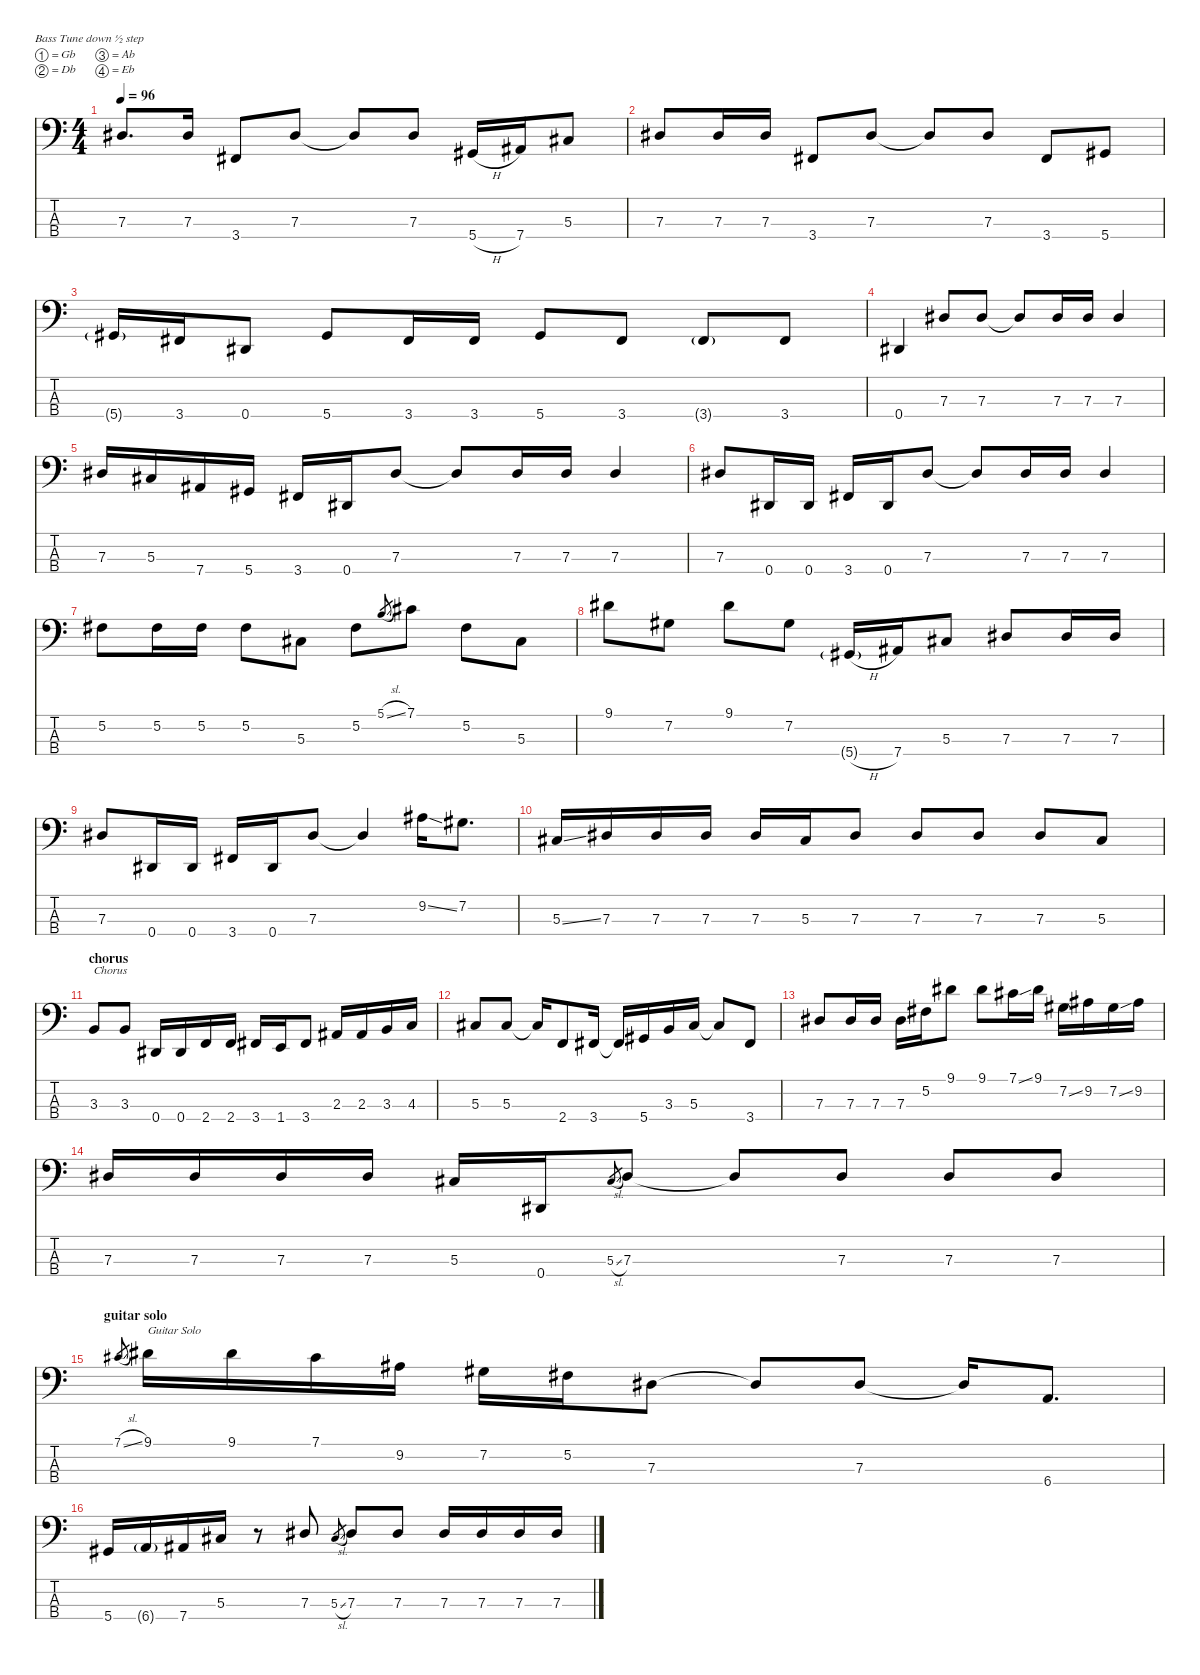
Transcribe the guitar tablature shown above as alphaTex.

\defaultSystemsLayout 4
\hideDynamics
\bracketExtendMode nobrackets
\singleTrackTrackNamePolicy hidden
\multiTrackTrackNamePolicy hidden
\otherSystemsTrackNameOrientation horizontal
\track ("Bass" "el.bs.") {instrument electricbassfinger}
\staff {score tabs}
\tuning (Gb2 Db2 Ab1 Eb1)
\ts (4 4)
\tempo 96
\clef f4
\ks c
7.3{acc #}.8{d dy f beam Up} 7.3{acc #}.16{beam Up} 3.4{acc #}.8{beam Up} 7.3{acc #}.8{beam Up} 7.3{t acc #}.8{beam Up} 7.3{acc #}.8{beam Up} 5.4{h acc #}.16{beam Up} 7.4{acc #}.16{beam Up} 5.3{acc #}.8{beam Up} |
7.3{acc #}.8{beam Up} 7.3{acc #}.16{beam Up} 7.3{acc #}.16{beam Up} 3.4{acc #}.8{beam Up} 7.3{acc #}.8{beam Up} 7.3{t acc #}.8{beam Up} 7.3{acc #}.8{beam Up} 3.4{acc #}.8{beam Up} 5.4{acc #}.8{beam Up} |
5.4{g acc #}.16{beam Up} 3.4{acc #}.16{beam Up} 0.4{acc #}.8{beam Up} 5.4{acc #}.8{beam Up} 3.4{acc #}.16{beam Up} 3.4{acc #}.16{beam Up} 5.4{acc #}.8{beam Up} 3.4{acc #}.8{beam Up} 3.4{g acc #}.8{beam Up} 3.4{acc #}.8{beam Up} |
0.4{acc #}.4{beam Up} 7.3{acc #}.8{beam Up} 7.3{acc #}.8{beam Up} 7.3{t acc #}.8{beam Up} 7.3{acc #}.16{beam Up} 7.3{acc #}.16{beam Up} 7.3{acc #}.4{beam Up} |
7.3{acc #}.16{beam Up} 5.3{acc #}.16{beam Up} 7.4{acc #}.16{beam Up} 5.4{acc #}.16{beam Up} 3.4{acc #}.16{beam Up} 0.4{acc #}.16{beam Up} 7.3{acc #}.8{beam Up} 7.3{t acc #}.8{beam Up} 7.3{acc #}.16{beam Up} 7.3{acc #}.16{beam Up} 7.3{acc #}.4{beam Up} |
7.3{acc #}.8{beam Up} 0.4{acc #}.16{beam Up} 0.4{acc #}.16{beam Up} 3.4{acc #}.16{beam Up} 0.4{acc #}.16{beam Up} 7.3{acc #}.8{beam Up} 7.3{t acc #}.8{beam Up} 7.3{acc #}.16{beam Up} 7.3{acc #}.16{beam Up} 7.3{acc #}.4{beam Up} |
5.2{acc #}.8{beam Down} 5.2{acc #}.16{beam Down} 5.2{acc #}.16{beam Down} 5.2{acc #}.8{beam Down} 5.3{acc #}.8{beam Down} 5.2{acc #}.8{beam Down} 5.1{sl}.8{gr dy mp beam Up} 7.1{acc #}.8{dy f beam Down} 5.2{acc #}.8{beam Down} 5.3{acc #}.8{beam Down} |
9.1{acc #}.8{beam Down} 7.2{acc #}.8{beam Down} 9.1{acc #}.8{beam Down} 7.2{acc #}.8{beam Down} 5.4{h g acc #}.16{beam Up} 7.4{acc #}.16{beam Up} 5.3{acc #}.8{beam Up} 7.3{acc #}.8{beam Up} 7.3{acc #}.16{beam Up} 7.3{acc #}.16{beam Up} |
7.3{acc #}.8{beam Up} 0.4{acc #}.16{beam Up} 0.4{acc #}.16{beam Up} 3.4{acc #}.16{beam Up} 0.4{acc #}.16{beam Up} 7.3{acc #}.8{beam Up} 7.3{t acc #}.4{beam Up} 9.2{ss acc #}.16{beam Down} 7.2{acc #}.8{d beam Down} |
5.3{ss acc #}.16{beam Up} 7.3{acc #}.16{beam Up} 7.3{acc #}.16{beam Up} 7.3{acc #}.16{beam Up} 7.3{acc #}.16{beam Up} 5.3{acc #}.16{beam Up} 7.3{acc #}.8{beam Up} 7.3{acc #}.8{beam Up} 7.3{acc #}.8{beam Up} 7.3{acc #}.8{beam Up} 5.3{acc #}.8{beam Up} |
\section ("" "chorus")
3.3.8{txt "Chorus" beam Up} 3.3.8{beam Up} 0.4{acc #}.16{beam Up} 0.4{acc #}.16{beam Up} 2.4.16{beam Up} 2.4.16{beam Up} 3.4{acc #}.16{beam Up} 1.4.16{beam Up} 3.4{acc #}.8{beam Up} 2.3{acc #}.16{beam Up} 2.3{acc #}.16{beam Up} 3.3.16{beam Up} 4.3.16{beam Up} |
5.3{acc #}.8{beam Up} 5.3{acc #}.8{beam Up} 5.3{t acc #}.16{beam Up} 2.4.8{beam Up} 3.4{acc #}.16{beam Up} 3.4{t acc #}.16{beam Up} 5.4{acc #}.16{beam Up} 3.3.16{beam Up} 5.3{acc #}.16{beam Up} 5.3{t acc #}.8{beam Up} 3.4{acc #}.8{beam Up} |
7.3{acc #}.8{beam Up} 7.3{acc #}.16{beam Up} 7.3{acc #}.16{beam Up} 7.3{acc #}.16{beam Down} 5.2{acc #}.16{beam Down} 9.1{acc #}.8{beam Down} 9.1{acc #}.8{beam Down} 7.1{ss acc #}.16{beam Down} 9.1{acc #}.16{beam Down} 7.2{ss acc #}.16{beam Down} 9.2{acc #}.16{beam Down} 7.2{ss acc #}.16{beam Down} 9.2{acc #}.16{beam Down} |
7.3{acc #}.16{beam Up} 7.3{acc #}.16{beam Up} 7.3{acc #}.16{beam Up} 7.3{acc #}.16{beam Up} 5.3{acc #}.16{beam Up} 0.4{acc #}.16{beam Up} 5.3{sl acc #}.8{gr dy mp beam Up} 7.3{acc #}.8{dy f beam Up} 7.3{t acc #}.8{beam Up} 7.3{acc #}.8{beam Up} 7.3{acc #}.8{beam Up} 7.3{acc #}.8{beam Up} |
\section ("" "guitar solo")
7.1{sl acc #}.8{gr dy mp beam Up} 9.1{acc #}.16{txt "Guitar Solo" dy f beam Down} 9.1{acc #}.16{beam Down} 7.1{acc #}.16{beam Down} 9.2{acc #}.16{beam Down} 7.2{acc #}.16{beam Down} 5.2{acc #}.16{beam Down} 7.3{acc #}.8{beam Down} 7.3{t acc #}.8{beam Up} 7.3{acc #}.8{beam Up} 7.3{t acc #}.16{beam Up} 6.4.8{d beam Up} |
5.4{acc #}.16{beam Up} 6.4{g}.16{beam Up} 7.4{acc #}.16{beam Up} 5.3{acc #}.16{beam Up} r.8{beam Up} 7.3{acc #}.8{beam Up} 5.3{sl acc #}.8{gr dy mp beam Up} 7.3{acc #}.8{dy f beam Up} 7.3{acc #}.8{beam Up} 7.3{acc #}.16{beam Up} 7.3{acc #}.16{beam Up} 7.3{acc #}.16{beam Up} 7.3{acc #}.16{beam Up}
